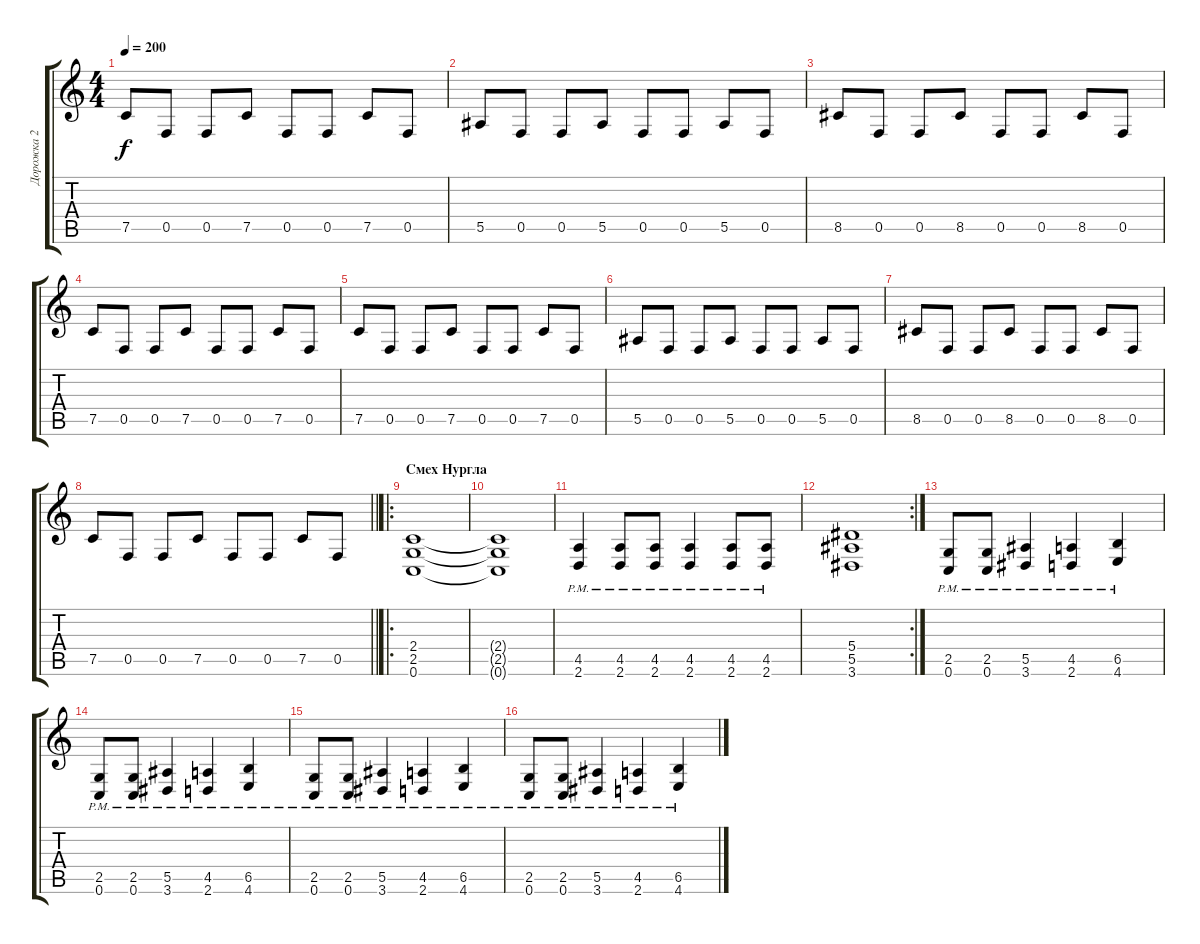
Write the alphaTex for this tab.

\track ("Дорожка 2" "Дорожка 2") {instrument distortionguitar}
\staff {score tabs}
\tuning (C4 G3 Eb3 Bb2 F2 C2) {hide}
\ts (4 4)
\tempo 200
\clef g2
\ks c
7.5.8{dy f} 0.5.8 0.5.8 7.5.8 0.5.8 0.5.8 7.5.8 0.5.8 |
5.5.8 0.5.8 0.5.8 5.5.8 0.5.8 0.5.8 5.5.8 0.5.8 |
8.5.8 0.5.8 0.5.8 8.5.8 0.5.8 0.5.8 8.5.8 0.5.8 |
7.5.8 0.5.8 0.5.8 7.5.8 0.5.8 0.5.8 7.5.8 0.5.8 |
7.5.8 0.5.8 0.5.8 7.5.8 0.5.8 0.5.8 7.5.8 0.5.8 |
5.5.8 0.5.8 0.5.8 5.5.8 0.5.8 0.5.8 5.5.8 0.5.8 |
8.5.8 0.5.8 0.5.8 8.5.8 0.5.8 0.5.8 8.5.8 0.5.8 |
\barLineRight lightlight
7.5.8 0.5.8 0.5.8 7.5.8 0.5.8 0.5.8 7.5.8 0.5.8 |
\ro
\section ("" "Смех Нургла")
(2.4 2.5 0.6).1 |
(2.4{t} 2.5{t} 0.6{t}).1 |
(4.5{pm} 2.6{pm}).4 (4.5{pm} 2.6{pm}).8 (4.5{pm} 2.6{pm}).8 (4.5{pm} 2.6{pm}).4 (4.5{pm} 2.6{pm}).8 (4.5{pm} 2.6{pm}).8 |
\rc 2
(5.4 5.5 3.6).1 |
(2.5{pm} 0.6{pm}).8 (2.5{pm} 0.6{pm}).8 (5.5{pm} 3.6{pm}).4 (4.5{pm} 2.6{pm}).4 (6.5{pm} 4.6{pm}).4 |
(2.5{pm} 0.6{pm}).8 (2.5{pm} 0.6{pm}).8 (5.5{pm} 3.6{pm}).4 (4.5{pm} 2.6{pm}).4 (6.5{pm} 4.6{pm}).4 |
(2.5{pm} 0.6{pm}).8 (2.5{pm} 0.6{pm}).8 (5.5{pm} 3.6{pm}).4 (4.5{pm} 2.6{pm}).4 (6.5{pm} 4.6{pm}).4 |
(2.5{pm} 0.6{pm}).8 (2.5{pm} 0.6{pm}).8 (5.5{pm} 3.6{pm}).4 (4.5{pm} 2.6{pm}).4 (6.5{pm} 4.6{pm}).4
